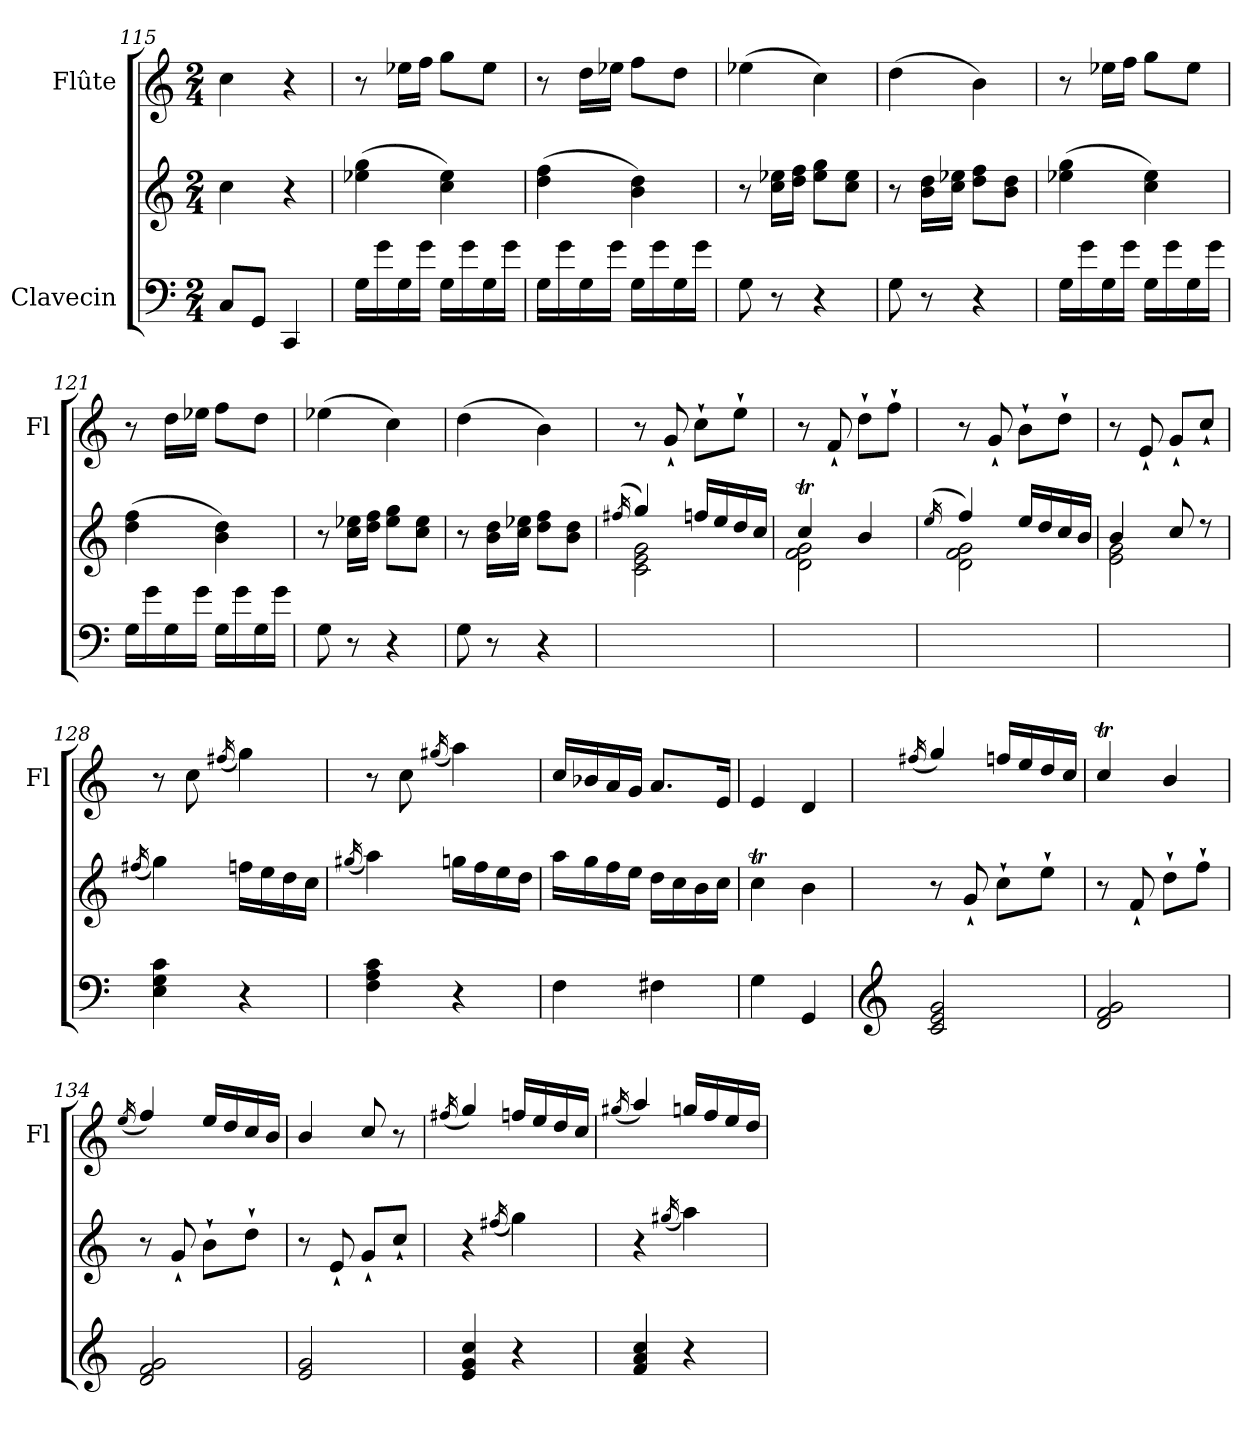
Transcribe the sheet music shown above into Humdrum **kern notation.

**kern	**kern	**kern
*part2	*part2	*part1
*staff3	*staff2	*staff1
*I"Clavecin	*	*I"Flûte
*	*	*I'Fl
*clefF4	*clefG2	*clefG2
*k[]	*k[]	*k[]
*M2/4	*M2/4	*M2/4
=115	=115	=115
8C/L	4cc\	4cc\
8GG/J	.	.
4CC/	4r	4r
=116	=116	=116
16G\LL	(>4ee-X\ 4gg\	8r
16g\	.	.
16G\	.	16ee-X\LL
16g\JJ	.	16ff\JJ
16G\LL	4cc\ 4ee-\)	8gg\L
16g\	.	.
16G\	.	8ee-\J
16g\JJ	.	.
=117	=117	=117
16G\LL	(>4dd\ 4ff\	8r
16g\	.	.
16G\	.	16dd\LL
16g\JJ	.	16ee-X\JJ
16G\LL	4b\ 4dd\)	8ff\L
16g\	.	.
16G\	.	8dd\J
16g\JJ	.	.
=118	=118	=118
8G\	8r	(>4ee-X\
8r	16cc\ 16ee-X\LL	.
.	16dd\ 16ff\JJ	.
4r	8ee-\ 8gg\L	4cc\)
.	8cc\ 8ee-\J	.
=119	=119	=119
8G\	8r	(>4dd\
8r	16b\ 16dd\LL	.
.	16cc\ 16ee-X\JJ	.
4r	8dd\ 8ff\L	4b\)
.	8b\ 8dd\J	.
=120	=120	=120
16G\LL	(>4ee-X\ 4gg\	8r
16g\	.	.
16G\	.	16ee-X\LL
16g\JJ	.	16ff\JJ
16G\LL	4cc\ 4ee-\)	8gg\L
16g\	.	.
16G\	.	8ee-\J
16g\JJ	.	.
!!LO:LB:g=z
=121	=121	=121
16G\LL	(>4dd\ 4ff\	8r
16g\	.	.
16G\	.	16dd\LL
16g\JJ	.	16ee-X\JJ
16G\LL	4b\ 4dd\)	8ff\L
16g\	.	.
16G\	.	8dd\J
16g\JJ	.	.
=122	=122	=122
8G\	8r	(>4ee-X\
8r	16cc\ 16ee-X\LL	.
.	16dd\ 16ff\JJ	.
4r	8ee-\ 8gg\L	4cc\)
.	8cc\ 8ee-\J	.
=123	=123	=123
8G\	8r	(>4dd\
8r	16b\ 16dd\LL	.
.	16cc\ 16ee-X\JJ	.
4r	8dd\ 8ff\L	4b\)
.	8b\ 8dd\J	.
=124	=124	=124
.	(<16qff#X/	.
*	*^	*
2ryy	4gg/)	2c\ 2e\ 2g\	8r
.	.	.	8g`/
.	16ffn/LL	.	8cc`\L
.	16ee/	.	.
.	16dd/	.	8ee`\J
.	16cc/JJ	.	.
=125	=125	=125	=125
2ryy	4ccT/	2d\ 2f\ 2g\	8r
.	.	.	8f`/
.	4b/	.	8dd`\L
.	.	.	8ff`\J
=126	=126	=126	=126
.	(<16qee/	.	.
2ryy	4ff/)	2d\ 2f\ 2g\	8r
.	.	.	8g`/
.	16ee/LL	.	8b`\L
.	16dd/	.	.
.	16cc/	.	8dd`\J
.	16b/JJ	.	.
!!LO:LB:g=z
=127	=127	=127	=127
2ryy	4b/	2e\ 2g\	8r
.	.	.	8e`/
.	8cc/	.	8g`/L
.	8r	.	8cc`/J
*	*v	*v	*
=128	=128	=128
.	(<16qff#X/	.
4E\ 4G\ 4c\	4gg\)	8r
.	.	8cc\
.	.	(<16qff#X/
4r	16ffn\LL	4gg\)
.	16ee\	.
.	16dd\	.
.	16cc\JJ	.
=129	=129	=129
.	(<16qgg#X/	.
4F\ 4A\ 4c\	4aa\)	8r
.	.	8cc\
.	.	(<16qgg#X/
4r	16ggn\LL	4aa\)
.	16ff\	.
.	16ee\	.
.	16dd\JJ	.
=130	=130	=130
4F\	16aa\LL	16cc/LL
.	16gg\	16b-X/
.	16ff\	16a/
.	16ee\JJ	16g/JJ
4F#X\	16dd\LL	8.a/L
.	16cc\	.
.	16b\	.
.	16cc\JJ	16e/Jk
=131	=131	=131
4G\	4ccT\	4e/
4GG/	4b\	4d/
=132	=132	=132
*clefG2	*	*
.	.	(<16qff#X/
2c/ 2e/ 2g/	8r	4gg/)
.	8g`/	.
.	8cc`\L	16ffn/LL
.	.	16ee/
.	8ee`\J	16dd/
.	.	16cc/JJ
!!LO:LB:g=z
=133	=133	=133
2d/ 2f/ 2g/	8r	4ccT/
.	8f`/	.
.	8dd`\L	4b/
.	8ff`\J	.
=134	=134	=134
.	.	(<16qee/
2d/ 2f/ 2g/	8r	4ff/)
.	8g`/	.
.	8b`\L	16ee/LL
.	.	16dd/
.	8dd`\J	16cc/
.	.	16b/JJ
=135	=135	=135
2e/ 2g/	8r	4b/
.	8e`/	.
.	8g`/L	8cc/
.	8cc`/J	8r
=136	=136	=136
.	.	(<16qff#X/
4e/ 4g/ 4cc/	4r	4gg/)
.	(<16qff#X/	.
4r	4gg\)	16ffn/LL
.	.	16ee/
.	.	16dd/
.	.	16cc/JJ
=137	=137	=137
.	.	(<16qgg#X/
4f/ 4a/ 4cc/	4r	4aa/)
.	(<16qgg#X/	.
4r	4aa\)	16ggn/LL
.	.	16ff/
.	.	16ee/
.	.	16dd/JJ
=	=	=
*-	*-	*-
